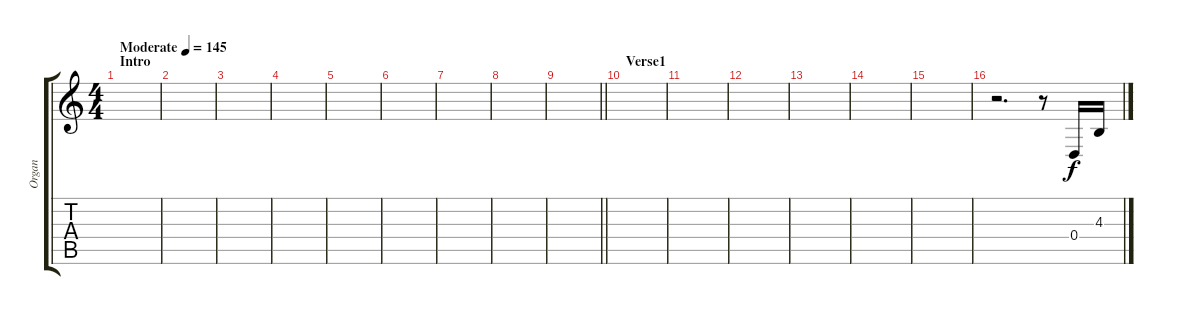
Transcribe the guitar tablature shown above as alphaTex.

\track ("Organ" "Organ") {instrument recorder}
\staff {score tabs}
\tuning (E4 B3 G3 D3 A2 E2) {hide}
\ts (4 4)
\section ("" "Intro")
\tempo (145 "Moderate")
\clef g2
\ks c
|
|
|
|
|
|
|
|
\barLineRight lightlight
|
\section ("" "Verse1")
|
|
|
|
|
|
r.2{d} r.8 0.4.16 4.3.16
